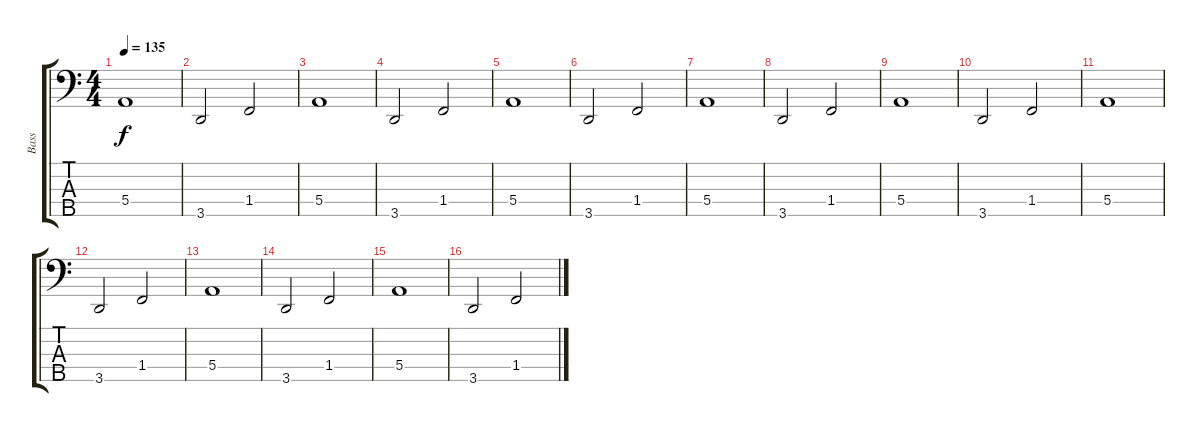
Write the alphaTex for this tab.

\track ("Bass" "Bass") {instrument slapbass2}
\staff {score tabs}
\tuning (G2 D2 A1 E1 B0) {hide}
\ts (4 4)
\tempo 135
\clef f4
\ks c
5.4.1{dy f} |
3.5.2 1.4.2 |
5.4.1 |
3.5.2 1.4.2 |
5.4.1 |
3.5.2 1.4.2 |
5.4.1 |
3.5.2 1.4.2 |
5.4.1 |
3.5.2 1.4.2 |
5.4.1 |
3.5.2 1.4.2 |
5.4.1 |
3.5.2 1.4.2 |
5.4.1 |
3.5.2 1.4.2
